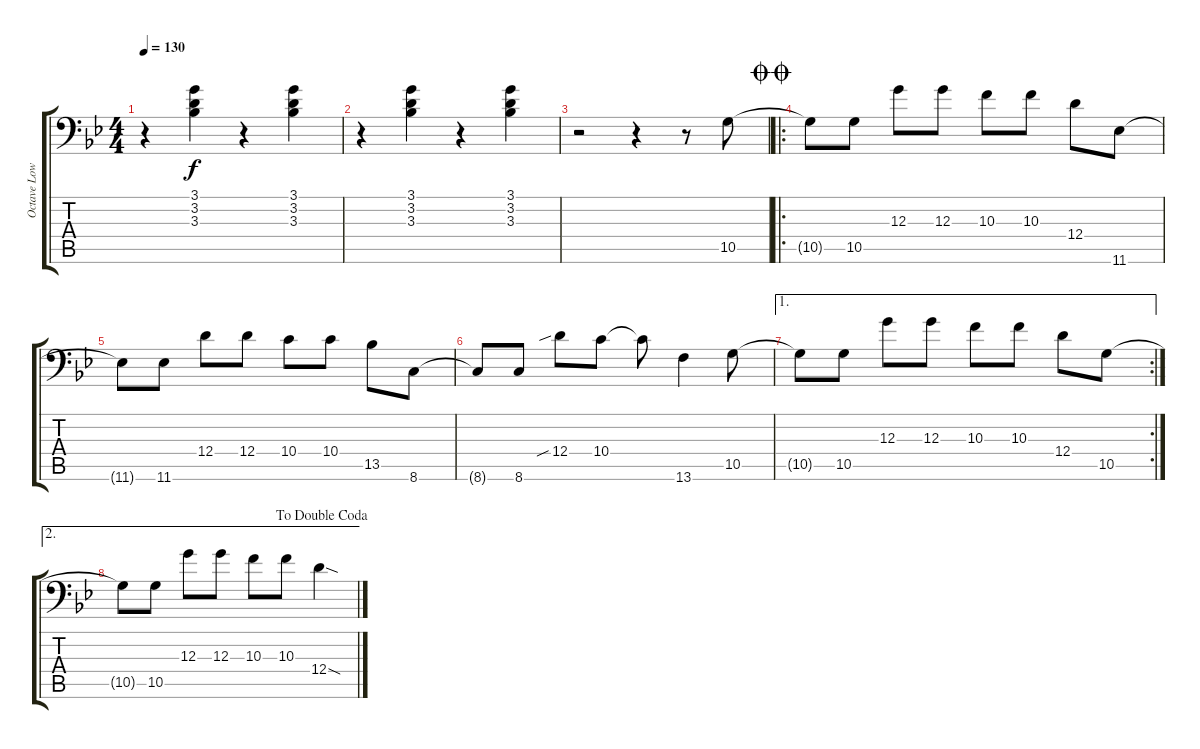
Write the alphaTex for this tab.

\track ("Octave Lower" "Octave Low") {instrument distortionguitar}
\staff {score tabs}
\tuning (E3 B2 G2 D2 A1 E1) {hide}
\ts (4 4)
\tempo 130
\clef f4
\ks bb
r.4{dy f} (3.1 3.2 3.3).4 r.4 (3.1 3.2 3.3).4 |
r.4 (3.1 3.2 3.3).4 r.4 (3.1 3.2 3.3).4 |
r.2 r.4 r.8 10.5.8 |
\ro
\jump doublecoda
10.5{t}.8 10.5.8 12.3.8 12.3.8 10.3.8 10.3.8 12.4.8 11.6.8 |
11.6{t}.8 11.6.8 12.4.8 12.4.8 10.4.8 10.4.8 13.5.8 8.6.8 |
8.6{t}.8 8.6.8 12.4{sib}.8 10.4.8 10.4{t}.8 13.6.4 10.5.8 |
\ae 1
\rc 2
10.5{t}.8 10.5.8 12.3.8 12.3.8 10.3.8 10.3.8 12.4.8 10.5.8 |
\ae 2
\jump dadoublecoda
10.5{t}.8 10.5.8 12.3.8 12.3.8 10.3.8 10.3.8 12.4{sod}.4
